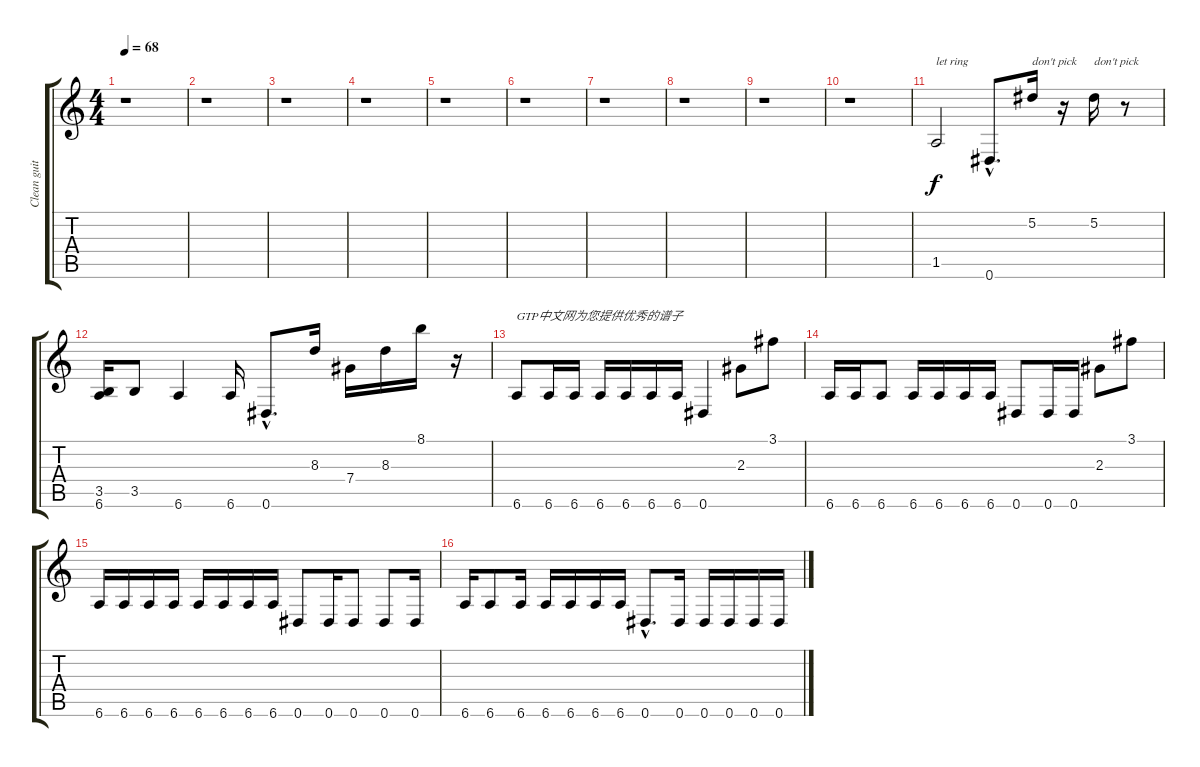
\track ("Clean guitar" "Clean guit") {instrument electricguitarclean}
\staff {score tabs}
\tuning (Eb4 Bb3 Gb3 Db3 Ab2 Eb2) {hide}
\ts (4 4)
\tempo 68
\clef g2
\ks c
r.1{dy f instrument electricguitarclean} |
r.1 |
r.1 |
r.1 |
r.1 |
r.1 |
r.1 |
r.1 |
r.1 |
r.1 |
1.5.2{txt "let ring"} 0.6{hac}.8{d} 5.2.16{txt "don't pick"} r.16 5.2.16{txt "don't pick"} r.8 |
(3.5 6.6).16 3.5.8 6.6.4 6.6.16 0.6{hac}.8{d} 8.3.16 7.4.16 8.3.16 8.1.16 r.16 |
6.6.8{txt "GTP中文网为您提供优秀的谱子"} 6.6.16 6.6.16 6.6.16 6.6.16 6.6.16 6.6.16 0.6.4 2.3.8 3.1.8 |
6.6.16 6.6.16 6.6.8 6.6.16 6.6.16 6.6.16 6.6.16 0.6.8 0.6.16 0.6.16 2.3.8 3.1.8 |
6.6.16 6.6.16 6.6.16 6.6.16 6.6.16 6.6.16 6.6.16 6.6.16 0.6.8 0.6.16 0.6.8 0.6.8 0.6.16 |
6.6.16 6.6.8 6.6.16 6.6.16 6.6.16 6.6.16 6.6.16 0.6{hac}.8{d} 0.6.16 0.6.16 0.6.16 0.6.16 0.6.16
